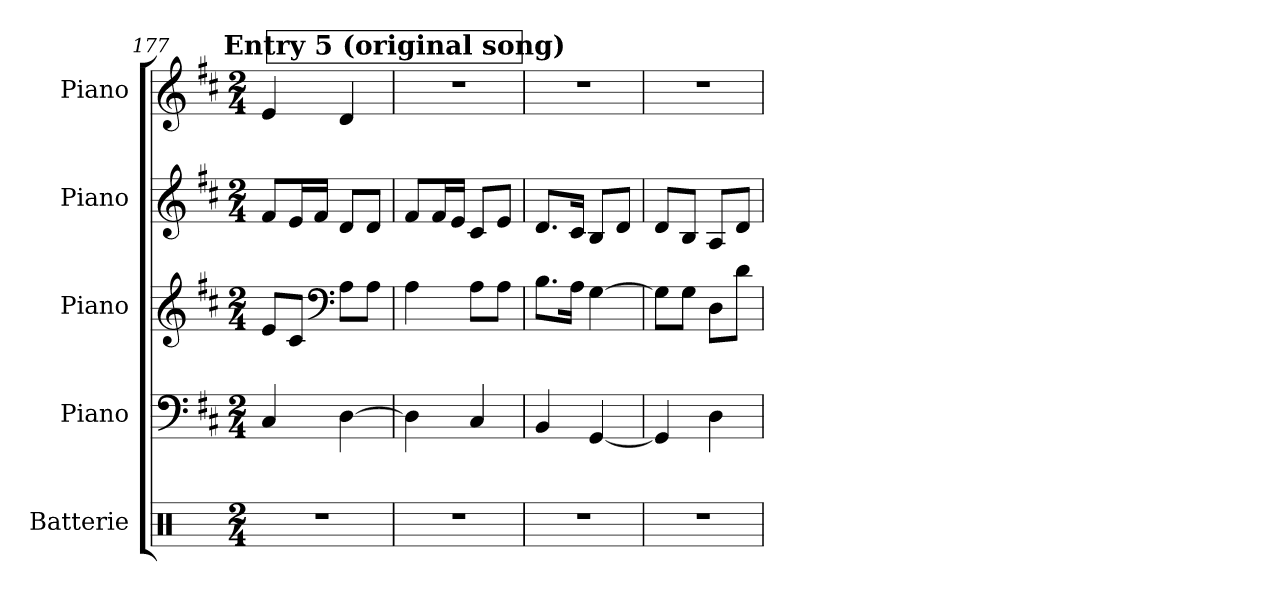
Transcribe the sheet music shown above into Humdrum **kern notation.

**kern	**kern	**kern	**kern	**kern
*part5	*part4	*part3	*part2	*part1
*staff5	*staff4	*staff3	*staff2	*staff1
*I"Batterie	*I"Piano	*I"Piano	*I"Piano	*I"Piano
*I'Batt.	*I'Pia.	*I'Pia.	*I'Pia.	*I'Pia.
*clefX	*clefF4	*clefG2	*clefG2	*clefG2
*k[]	*k[f#c#]	*k[f#c#]	*k[f#c#]	*k[f#c#]
*M2/4	*M2/4	*M2/4	*M2/4	*M2/4
=177	=177	=177	=177	=177
2r	4C#/	8e/L	8f#/L	4e/
.	.	8c#/J	16e/L	.
.	.	.	16f#/JJ	.
*	*	*clefF4	*	*
.	[4D\	8A\L	8d/L	4d/
.	.	8A\J	8d/J	.
!!LO:REH:place=s1:a:B:t=Entry 5 (original song)
=178	=178	=178	=178	=178
2r	4D\]	4A\	8f#/L	2r
.	.	.	16f#/L	.
.	.	.	16e/JJ	.
.	4C#/	8A\L	8c#/L	.
.	.	8A\J	8e/J	.
=179	=179	=179	=179	=179
2r	4BB/	8.B\L	8.d/L	2r
.	.	16A\Jk	16c#/Jk	.
.	[4GG/	[4G\	8B/L	.
.	.	.	8d/J	.
=180	=180	=180	=180	=180
2r	4GG/]	8G\L]	8d/L	2r
.	.	8G\J	8B/J	.
.	4D\	8D\L	8A/L	.
.	.	8d\J	8d/J	.
=	=	=	=	=
*-	*-	*-	*-	*-
